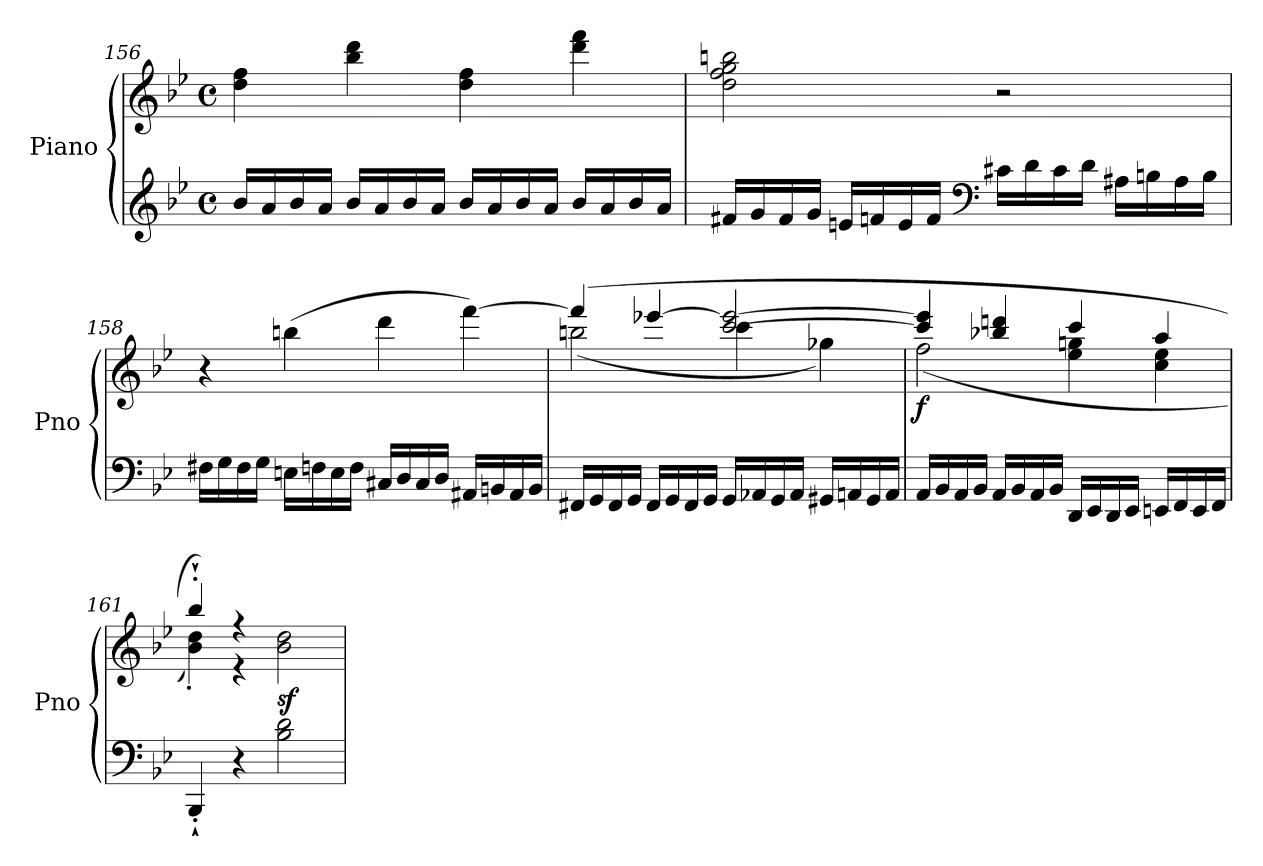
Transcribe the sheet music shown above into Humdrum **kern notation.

**kern	**kern	**dynam
*part1	*part1	*part1
*staff2	*staff1	*staff1/2
*I"Piano	*	*
*I'Pno	*	*
*clefG2	*clefG2	*
*k[b-e-]	*k[b-e-]	*
*M4/4	*M4/4	*
*met(c)	*met(c)	*
=156	=156	=156
16b-/LL	4dd\ 4ff\	.
16a/	.	.
16b-/	.	.
16a/JJ	.	.
16b-/LL	4bb-\ 4ddd\	.
16a/	.	.
16b-/	.	.
16a/JJ	.	.
16b-/LL	4dd\ 4ff\	.
16a/	.	.
16b-/	.	.
16a/JJ	.	.
16b-/LL	4ddd\ 4fff\	.
16a/	.	.
16b-/	.	.
16a/JJ	.	.
!!LO:LB:g=z
=157	=157	=157
16f#X/LL	2dd\ 2ff\ 2gg\ 2bbn\	.
16g/	.	.
16f#/	.	.
16g/JJ	.	.
16en/LL	.	.
16fn/	.	.
16e/	.	.
16f/JJ	.	.
*clefF4	*	*
16c#X\LL	2r	.
16d\	.	.
16c#\	.	.
16d\JJ	.	.
16A#X\LL	.	.
16Bn\	.	.
16A#\	.	.
16B\JJ	.	.
!!LO:LB:g=z
=158	=158	=158
16F#X\LL	4r	.
16G\	.	.
16F#\	.	.
16G\JJ	.	.
!	!	!LO:DY:b
16En\LL	(>4bbn\	other-dynamics
16Fn\	.	.
16E\	.	.
16F\JJ	.	.
16C#X/LL	4ddd\	.
16D/	.	.
16C#/	.	.
16D/JJ	.	.
16AA#X/LL	[4fff\)	.
16BBn/	.	.
16AA#/	.	.
16BB/JJ	.	.
=159	=159	=159
*	*^	*
16FF#X/LL	(>4fff/]	(<2bbn\	.
16GG/	.	.	.
16FF#/	.	.	.
16GG/JJ	.	.	.
16FF#/LL	[4eee-X/	.	.
16GG/	.	.	.
16FF#/	.	.	.
16GG/JJ	.	.	.
16GG/LL	[2ccc/ 2eee-/_	4ccc\	.
16AA-X/	.	.	.
16GG/	.	.	.
16AA-/JJ	.	.	.
16GG#X/LL	.	4gg-X\)	.
16AAn/	.	.	.
16GG#/	.	.	.
16AA/JJ	.	.	.
!!LO:LB:g=z	!!
=160	=160	=160	=160
!	!	!	!LO:DY:b
16AA/LL	4ccc/] 4eee-/]	(<2ff\	f
16BB-/	.	.	.
16AA/	.	.	.
16BB-/JJ	.	.	.
16AA/LL	4bb-X/ 4dddn/	.	.
16BB-/	.	.	.
16AA/	.	.	.
16BB-/JJ	.	.	.
16DD/LL	4ccc/	4ee-\ 4ggn\	.
16EE-/	.	.	.
16DD/	.	.	.
16EE-/JJ	.	.	.
16EEn/LL	4aa/	4cc\ 4ee-\	.
16FF/	.	.	.
16EE/	.	.	.
16FF/JJ	.	.	.
=161	=161	=161	=161
4BBB-'`/	4bb-'`/)	4b-\' 4dd\')	.
4r	4r	4r	.
!	!	!	!LO:DY:b
2B-\ 2d\	2b-\ 2dd\	2ryy	sf
*	*v	*v	*
=	=	=
*-	*-	*-
